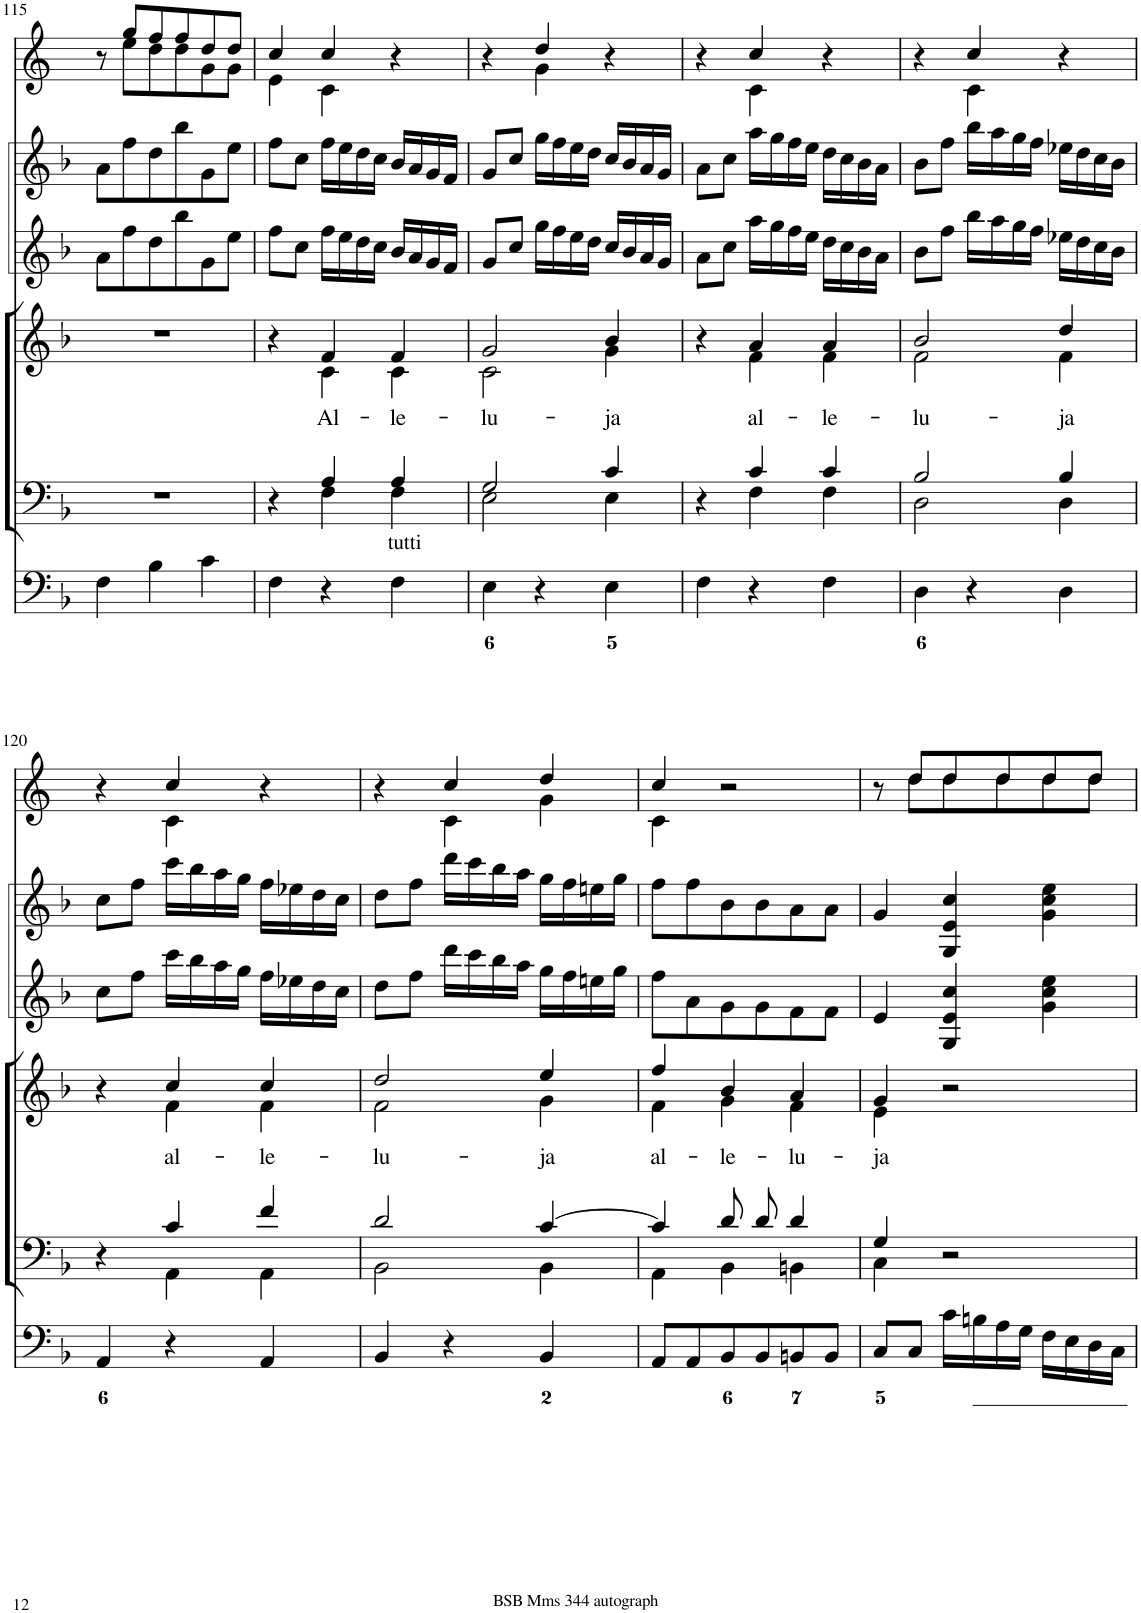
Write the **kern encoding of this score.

**kern	**kern	**kern	**text	**kern	**kern	**kern
*part6	*part5	*part4	*part4	*part3	*part2	*part1
*staff6	*staff5	*staff4	*staff4	*staff3	*staff2	*staff1
*I"Organ	*I"Voice	*I"Voice	*	*I"Violin	*I"Violini	*I"Corni in F
*	*	*	*	*I'Vln	*I'Vln	*
!!LO:PB:g=z
*clefF4	*clefF4	*clefG2	*	*clefG2	*clefG2	*clefG2
*	*	*	*	*	*	*Trd4c7
*k[b-]	*k[b-]	*k[b-]	*	*k[b-]	*k[b-]	*k[]
*M3/4	*M3/4	*M3/4	*	*M3/4	*M3/4	*M3/4
=115	=115	=115	=115	=115	=115	=115
*	*	*	*	*	*	*^
4F\	2.r	2.r	.	8a\L	8a\L	8r	8ryy
.	.	.	.	8ff\	8ff\	8gg/L	8ee\L
4B-\	.	.	.	8dd\	8dd\	8ff/	8dd\
.	.	.	.	8bb-\	8bb-\	8ff/	8dd\
4c\	.	.	.	8g\	8g\	8dd/	8g\
.	.	.	.	8ee\J	8ee\J	8dd/J	8g\J
=116	=116	=116	=116	=116	=116	=116	=116
*	*^	*^	*	*	*	*	*
4F\	4r	4ryy	4r	4ryy	.	8ff\L	8ff\L	4cc/	4e\
.	.	.	.	.	.	8cc\J	8cc\J	.	.
!	!	!	!	!	!LO:LY:b	!	!	!	!
4r	4A/	4F\	4f/	4c\	Al-	16ff\LL	16ff\LL	4cc/	4c\
.	.	.	.	.	.	16ee\	16ee\	.	.
.	.	.	.	.	.	16dd\	16dd\	.	.
.	.	.	.	.	.	16cc\JJ	16cc\JJ	.	.
!LO:TX:a:t=tutti	!	!	!	!	!	!	!	!	!
!	!	!	!	!	!LO:LY:b	!	!	!	!
4F\	4A/	4F\	4f/	4c\	-le-	16b-/LL	16b-/LL	4r	4ryy
.	.	.	.	.	.	16a/	16a/	.	.
.	.	.	.	.	.	16g/	16g/	.	.
.	.	.	.	.	.	16f/JJ	16f/JJ	.	.
=117	=117	=117	=117	=117	=117	=117	=117	=117	=117
!	!	!	!	!	!LO:LY:b	!	!	!	!
4E\	2G/	2E\	2g/	2c\	-lu-	8g/L	8g/L	4r	4ryy
.	.	.	.	.	.	8cc/J	8cc/J	.	.
4r	.	.	.	.	.	16gg\LL	16gg\LL	4dd/	4g\
.	.	.	.	.	.	16ff\	16ff\	.	.
.	.	.	.	.	.	16ee\	16ee\	.	.
.	.	.	.	.	.	16dd\JJ	16dd\JJ	.	.
!	!	!	!	!	!LO:LY:b	!	!	!	!
4E\	4c/	4E\	4b-/	4g\	-ja	16cc/LL	16cc/LL	4r	4ryy
.	.	.	.	.	.	16b-/	16b-/	.	.
.	.	.	.	.	.	16a/	16a/	.	.
.	.	.	.	.	.	16g/JJ	16g/JJ	.	.
=118	=118	=118	=118	=118	=118	=118	=118	=118	=118
4F\	4r	4ryy	4r	4ryy	.	8a\L	8a\L	4r	4ryy
.	.	.	.	.	.	8cc\J	8cc\J	.	.
!	!	!	!	!	!LO:LY:b	!	!	!	!
4r	4c/	4F\	4a/	4f\	al-	16aa\LL	16aa\LL	4cc/	4c\
.	.	.	.	.	.	16gg\	16gg\	.	.
.	.	.	.	.	.	16ff\	16ff\	.	.
.	.	.	.	.	.	16ee\JJ	16ee\JJ	.	.
!	!	!	!	!	!LO:LY:b	!	!	!	!
4F\	4c/	4F\	4a/	4f\	-le-	16dd\LL	16dd\LL	4r	4ryy
.	.	.	.	.	.	16cc\	16cc\	.	.
.	.	.	.	.	.	16b-\	16b-\	.	.
.	.	.	.	.	.	16a\JJ	16a\JJ	.	.
=119	=119	=119	=119	=119	=119	=119	=119	=119	=119
!	!	!	!	!	!LO:LY:b	!	!	!	!
4D\	2B-/	2D\	2b-/	2f\	-lu-	8b-\L	8b-\L	4r	4ryy
.	.	.	.	.	.	8ff\J	8ff\J	.	.
4r	.	.	.	.	.	16bb-\LL	16bb-\LL	4cc/	4c\
.	.	.	.	.	.	16aa\	16aa\	.	.
.	.	.	.	.	.	16gg\	16gg\	.	.
.	.	.	.	.	.	16ff\JJ	16ff\JJ	.	.
!	!	!	!	!	!LO:LY:b	!	!	!	!
4D\	4B-/	4D\	4dd/	4f\	-ja	16ee-X\LL	16ee-X\LL	4r	4ryy
.	.	.	.	.	.	16dd\	16dd\	.	.
.	.	.	.	.	.	16cc\	16cc\	.	.
.	.	.	.	.	.	16b-\JJ	16b-\JJ	.	.
!!LO:LB:g=z	!!
=120	=120	=120	=120	=120	=120	=120	=120	=120	=120
4AA/	4r	4ryy	4r	4ryy	.	8cc\L	8cc\L	4r	4ryy
.	.	.	.	.	.	8ff\J	8ff\J	.	.
!	!	!	!	!	!LO:LY:b	!	!	!	!
4r	4c/	4AA\	4cc/	4f\	al-	16ccc\LL	16ccc\LL	4cc/	4c\
.	.	.	.	.	.	16bb-\	16bb-\	.	.
.	.	.	.	.	.	16aa\	16aa\	.	.
.	.	.	.	.	.	16gg\JJ	16gg\JJ	.	.
!	!	!	!	!	!LO:LY:b	!	!	!	!
4AA/	4f/	4AA\	4cc/	4f\	-le-	16ff\LL	16ff\LL	4r	4ryy
.	.	.	.	.	.	16ee-X\	16ee-X\	.	.
.	.	.	.	.	.	16dd\	16dd\	.	.
.	.	.	.	.	.	16cc\JJ	16cc\JJ	.	.
=121	=121	=121	=121	=121	=121	=121	=121	=121	=121
!	!	!	!	!	!LO:LY:b	!	!	!	!
4BB-/	2d/	2BB-\	2dd/	2f\	-lu-	8dd\L	8dd\L	4r	4ryy
.	.	.	.	.	.	8ff\J	8ff\J	.	.
4r	.	.	.	.	.	16ddd\LL	16ddd\LL	4cc/	4c\
.	.	.	.	.	.	16ccc\	16ccc\	.	.
.	.	.	.	.	.	16bb-\	16bb-\	.	.
.	.	.	.	.	.	16aa\JJ	16aa\JJ	.	.
!	!	!	!	!	!LO:LY:b	!	!	!	!
4BB-/	[4c/	4BB-\	4ee/	4g\	-ja	16gg\LL	16gg\LL	4dd/	4g\
.	.	.	.	.	.	16ff\	16ff\	.	.
.	.	.	.	.	.	16een\	16een\	.	.
.	.	.	.	.	.	16gg\JJ	16gg\JJ	.	.
=122	=122	=122	=122	=122	=122	=122	=122	=122	=122
!	!	!	!	!	!LO:LY:b	!	!	!	!
8AA/L	4c/]	4AA\	4ff/	4f\	al-	8ff\L	8ff\L	4cc/	4c\
8AA/	.	.	.	.	.	8a\	8ff\	.	.
!	!	!	!	!	!LO:LY:b	!	!	!	!
8BB-/	8d/L	4BB-\	4b-/	4g\	-le-	8g\	8b-\	2r	2ryy
8BB-/	8d/J	.	.	.	.	8g\	8b-\	.	.
!	!	!	!	!	!LO:LY:b	!	!	!	!
8BBn/	4d/	4BBn\	4a/	4f\	-lu-	8f\	8a\	.	.
8BB/J	.	.	.	.	.	8f\J	8a\J	.	.
=123	=123	=123	=123	=123	=123	=123	=123	=123	=123
!	!	!	!	!	!LO:LY:b	!	!	!	!
8C/L	4G/	4C\	4g/	4e\	-ja	4e/	4g/	8r	8ryy
8C/J	.	.	.	.	.	.	.	8dd/L	8dd\L
16c\LL	2r	2ryy	2r	2ryy	.	4G/ 4e/ 4cc/	4G/ 4e/ 4cc/	8dd/	8dd\
16Bn\	.	.	.	.	.	.	.	.	.
16A\	.	.	.	.	.	.	.	8dd/	8dd\
16G\JJ	.	.	.	.	.	.	.	.	.
16F\LL	.	.	.	.	.	4g\ 4cc\ 4ee\	4g\ 4cc\ 4ee\	8dd/	8dd\
16E\	.	.	.	.	.	.	.	.	.
16D\	.	.	.	.	.	.	.	8dd/J	8dd\J
16C\JJ	.	.	.	.	.	.	.	.	.
*	*v	*v	*	*	*	*	*	*v	*v
*	*	*v	*v	*	*	*	*
=	=	=	=	=	=	=
*-	*-	*-	*-	*-	*-	*-
